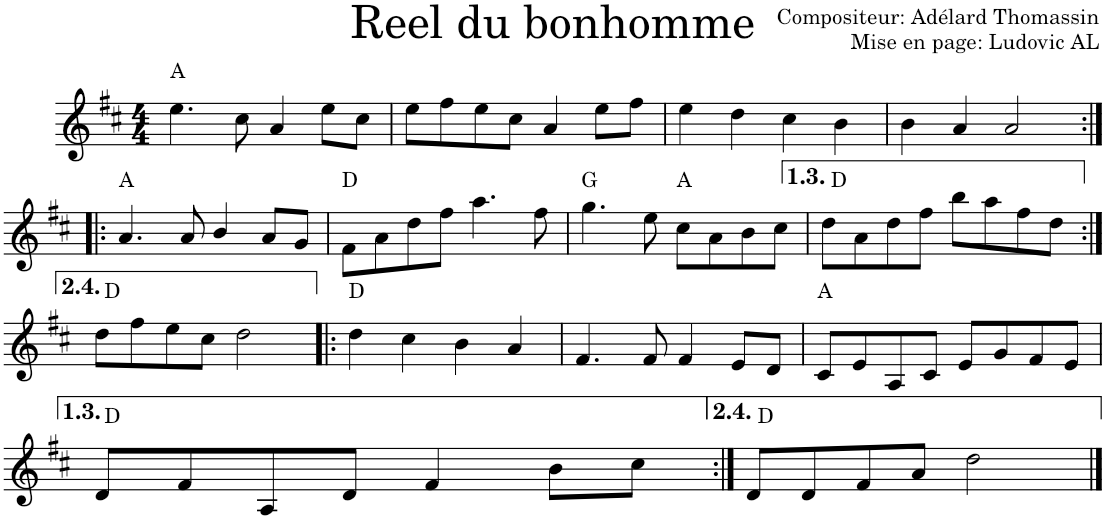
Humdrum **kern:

**kern	**harte
*part1	*part1
*staff1	*
*I"Voice	*
*I'V	*
*clefG2	*
*k[f#c#]	*
*M4/4	*
=1	=1
4.ee\	A:maj
8cc#\	.
4a/	.
8ee\L	.
8cc#\J	.
=2	=2
8ee\L	.
8ff#\	.
8ee\	.
8cc#\J	.
4a/	.
8ee\L	.
8ff#\J	.
=3	=3
4ee\	.
4dd\	.
4cc#\	.
4b\	.
=4	=4
4b\	.
4a/	.
2a/	.
!!LO:LB:g=z
=5:|!|:	=5:|!|:
4.a/	A:maj
8a/	.
4b/	.
8a/L	.
8g/J	.
=6	=6
8f#\L	D:maj
8a\	.
8dd\	.
8ff#\J	.
4.aa\	.
8ff#\	.
=7	=7
4.gg\	G:maj
8ee\	.
8cc#\L	A:maj
8a\	.
8b\	.
8cc#\J	.
=8	=8
8dd\L	D:maj
8a\	.
8dd\	.
8ff#\J	.
8bb\L	.
8aa\	.
8ff#\	.
8dd\J	.
!!LO:LB:g=z
=9:|!	=9:|!
8dd\L	D:maj
8ff#\	.
8ee\	.
8cc#\J	.
2dd\	.
=10!|:	=10!|:
4dd\	D:maj
4cc#\	.
4b\	.
4a/	.
=11	=11
4.f#/	.
8f#/	.
4f#/	.
8e/L	.
8d/J	.
=12	=12
8c#/L	A:maj
8e/	.
8A/	.
8c#/J	.
8e/L	.
8g/	.
8f#/	.
8e/J	.
!!LO:LB:g=z
=13	=13
8d/L	D:maj
8f#/	.
8A/	.
8d/J	.
4f#/	.
8b\L	.
8cc#\J	.
=14:|!	=14:|!
8d/L	D:maj
8d/	.
8f#/	.
8a/J	.
2dd\	.
==	==
*-	*-
